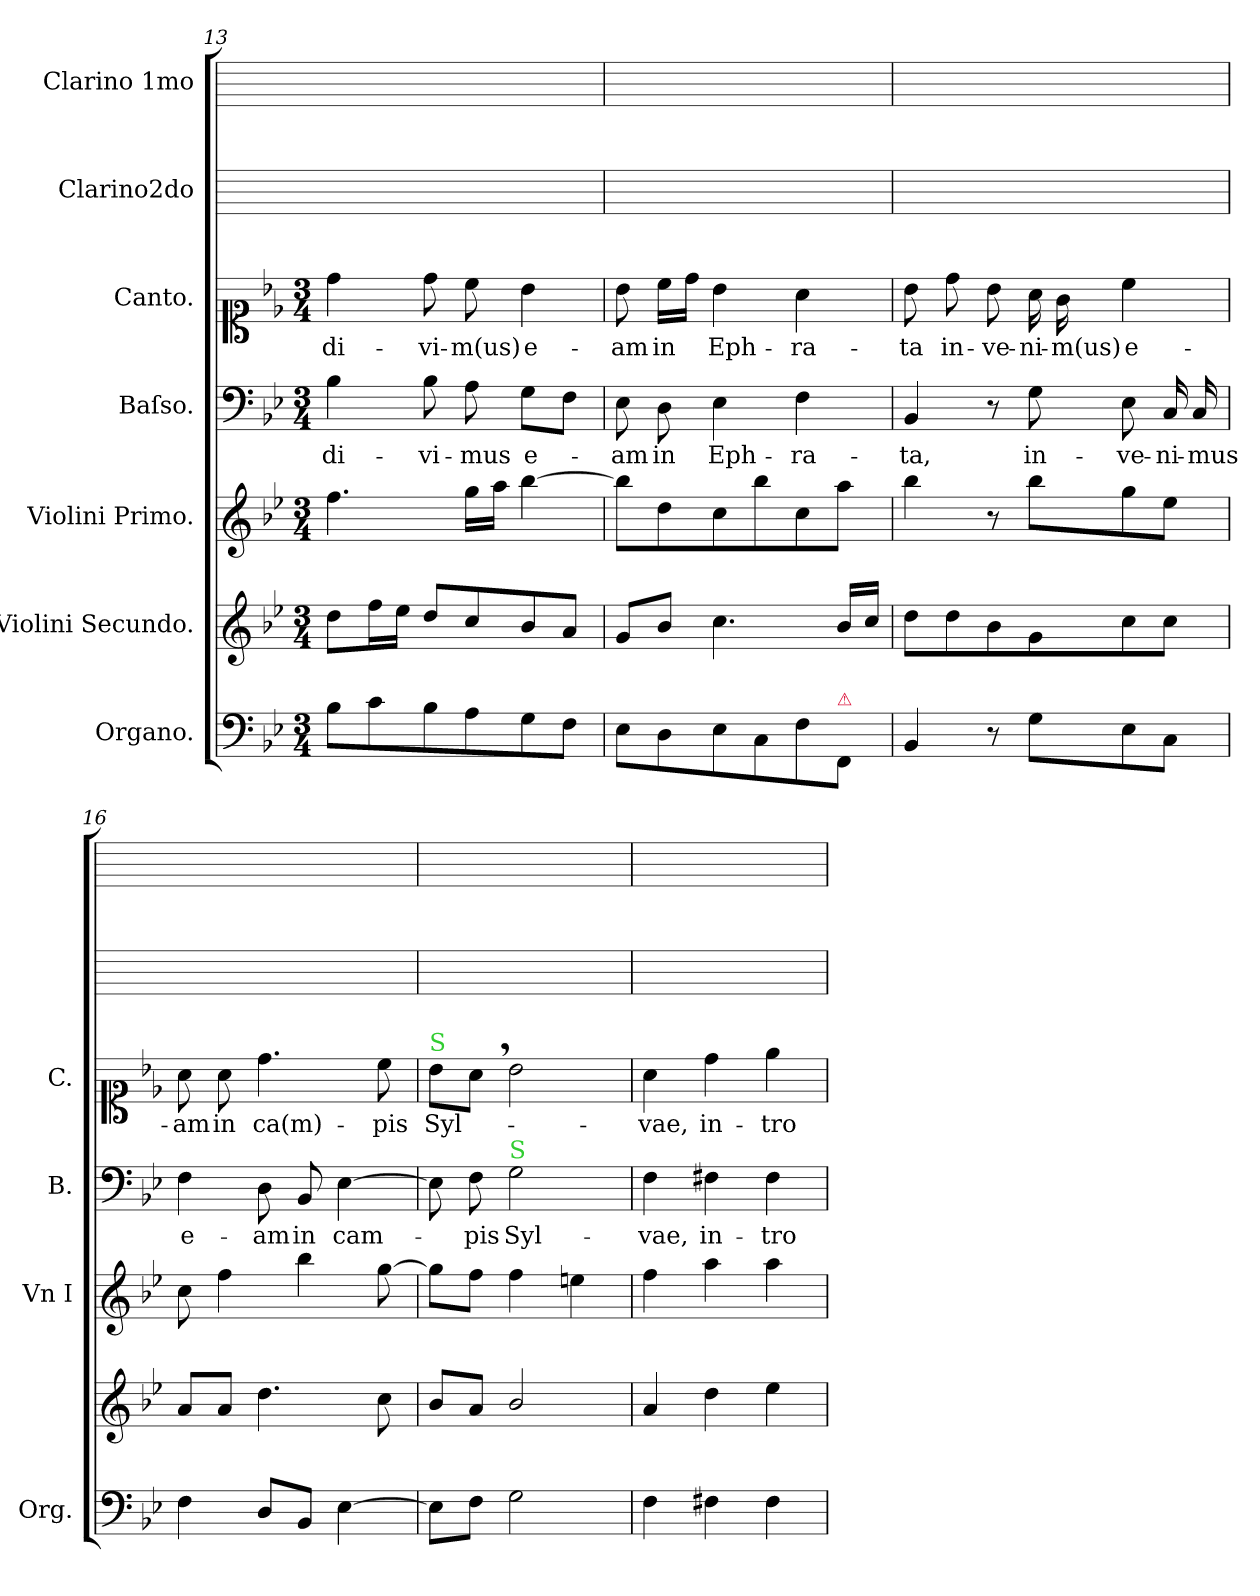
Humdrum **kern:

**kern	**kern	**kern	**kern	**text	**kern	**text	**kern	**kern
*part7	*part6	*part5	*part4	*part4	*part3	*part3	*part2	*part1
*staff7	*staff6	*staff5	*staff4	*staff4	*staff3	*staff3	*staff2	*staff1
*I"Organo.	*I"Violini Secundo.	*I"Violini Primo.	*I"Baſso.	*	*I"Canto.	*	*I"Clarino2do	*I"Clarino 1mo
*I'Org.	*	*I'Vn I	*I'B.	*	*I'C.	*	*	*
*clefF4	*clefG2	*clefG2	*clefF4	*	*clefC1	*	*	*
*k[b-e-]	*k[b-e-]	*k[b-e-]	*k[b-e-]	*	*k[b-e-]	*	*	*
*B-:	*B-:	*B-:	*B-:	*	*B-:	*	*	*
*M3/4	*M3/4	*M3/4	*M3/4	*	*M3/4	*	*	*
=13	=13	=13	=13	=13	=13	=13	=13	=13
8B-\L	8dd\L	4.ff\	4B-\	-di-	4dd\	-di-	2.ryy	2.ryy
8c\	16ff\L	.	.	.	.	.	.	.
.	16ee-\JJ	.	.	.	.	.	.	.
8B-\	8dd/L	.	8B-\	-vi-	8dd\	-vi-	.	.
8A\	8cc/	16gg\LL	8A\	-mus	8cc\	-m(us)	.	.
.	.	16aa\JJ	.	.	.	.	.	.
8G\	8b-/	[4bb-\	8G\L	e-	4b-\	e-	.	.
8F\J	8a/J	.	8F\J	.	.	.	.	.
=14	=14	=14	=14	=14	=14	=14	=14	=14
8E-\L	8g/L	8bb-\L]	8E-\	-am	8b-\	-am	2.ryy	2.ryy
8D\	8b-/J	8dd\	8D\	in	16cc\LL	in	.	.
.	.	.	.	.	16dd\JJ	.	.	.
8E-\	4.cc\	8cc\	4E-\	Eph-	4b-\	Eph-	.	.
8C\	.	8bb-\	.	.	.	.	.	.
8F\	.	8cc\	4F\	-ra-	4a\	-ra-	.	.
!LO:TX:a:color=crimson:t=⚠	!	!	!	!	!	!	!	!
8FF/J	16b-/LL	8aa\J	.	.	.	.	.	.
.	16cc/JJ	.	.	.	.	.	.	.
=15	=15	=15	=15	=15	=15	=15	=15	=15
4BB-/	8dd\L	4bb-\	4BB-/	-ta,	8b-\	-ta	2.ryy	2.ryy
.	8dd\	.	.	.	8dd\	in-	.	.
8r	8b-\	8r	8r	.	8b-\	-ve-	.	.
8G\L	8g\	8bb-\L	8G\	in-	16a\	-ni-	.	.
.	.	.	.	.	16g\	-m(us)	.	.
8E-\	8cc\	8gg\	8E-\	-ve-	4cc\	e-	.	.
8C\J	8cc\J	8ee-\J	16C/	-ni-	.	.	.	.
.	.	.	16C/	-mus	.	.	.	.
=16	=16	=16	=16	=16	=16	=16	=16	=16
4F\	8a/L	8cc\	4F\	e-	8a\	-am	2.ryy	2.ryy
.	8a/J	4ff\	.	.	8a\	in	.	.
8D/L	4.dd\	.	8D\	-am	4.dd\	ca(m)-	.	.
8BB-/J	.	4bb-\	8BB-/	in	.	.	.	.
[4E-\	.	.	[4E-\	cam-	.	.	.	.
.	8cc\	[8gg\	.	.	8cc\	-pis	.	.
=17	=17	=17	=17	=17	=17	=17	=17	=17
!	!	!	!	!	!LO:TX:a:color=limegreen:t=S	!	!	!
8E-\L]	8b-/L	8gg\L]	8E-\]	.	8b-\L	Syl-	2.ryy	2.ryy
8F\J	8a/J	8ff\J	8F\	-pis	8a,<\J	.	.	.
!	!	!	!LO:TX:a:color=limegreen:t=S	!	!	!	!	!
2G\	2b-/	4ff\	2G\	Syl-	2b-\	.	.	.
.	.	4een\	.	.	.	.	.	.
=18	=18	=18	=18	=18	=18	=18	=18	=18
4F\	4a/	4ff\	4F\	-vae,	4a\	-vae,	2.ryy	2.ryy
4F#X\	4dd\	4aa\	4F#X\	in-	4dd\	in-	.	.
4F#\	4ee-\	4aa\	4F#\	-tro-	4ee-\	-tro-	.	.
=	=	=	=	=	=	=	=	=
*-	*-	*-	*-	*-	*-	*-	*-	*-
